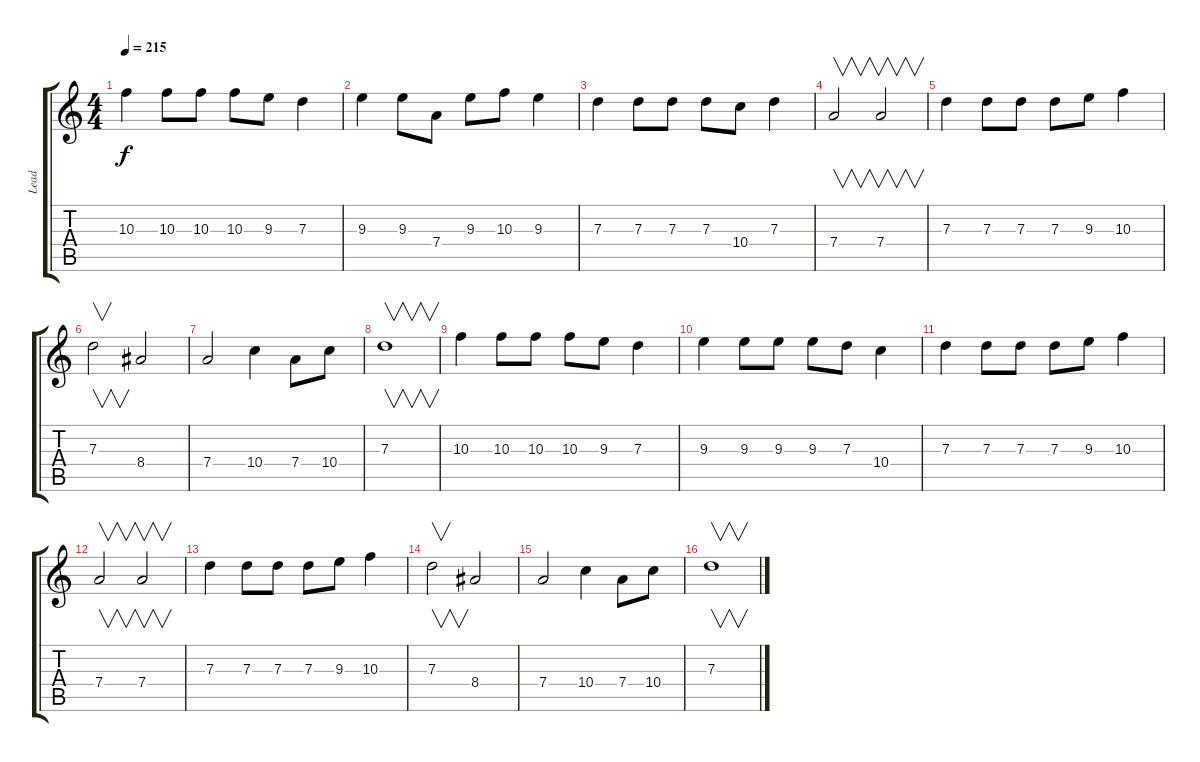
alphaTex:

\track ("Lead" "Lead") {instrument distortionguitar}
\staff {score tabs}
\tuning (E4 B3 G3 D3 A2 E2) {hide}
\ts (4 4)
\tempo 215
\clef g2
\ks c
10.3.4{dy f} 10.3.8 10.3.8 10.3.8 9.3.8 7.3.4 |
9.3.4 9.3.8 7.4.8 9.3.8 10.3.8 9.3.4 |
7.3.4 7.3.8 7.3.8 7.3.8 10.4.8 7.3.4 |
7.4.2{v} 7.4.2{v} |
7.3.4 7.3.8 7.3.8 7.3.8 9.3.8 10.3.4 |
7.3.2{v} 8.4.2 |
7.4.2 10.4.4 7.4.8 10.4.8 |
7.3.1{v} |
10.3.4 10.3.8 10.3.8 10.3.8 9.3.8 7.3.4 |
9.3.4 9.3.8 9.3.8 9.3.8 7.3.8 10.4.4 |
7.3.4 7.3.8 7.3.8 7.3.8 9.3.8 10.3.4 |
7.4.2{v} 7.4.2{v} |
7.3.4 7.3.8 7.3.8 7.3.8 9.3.8 10.3.4 |
7.3.2{v} 8.4.2 |
7.4.2 10.4.4 7.4.8 10.4.8 |
7.3.1{v}
